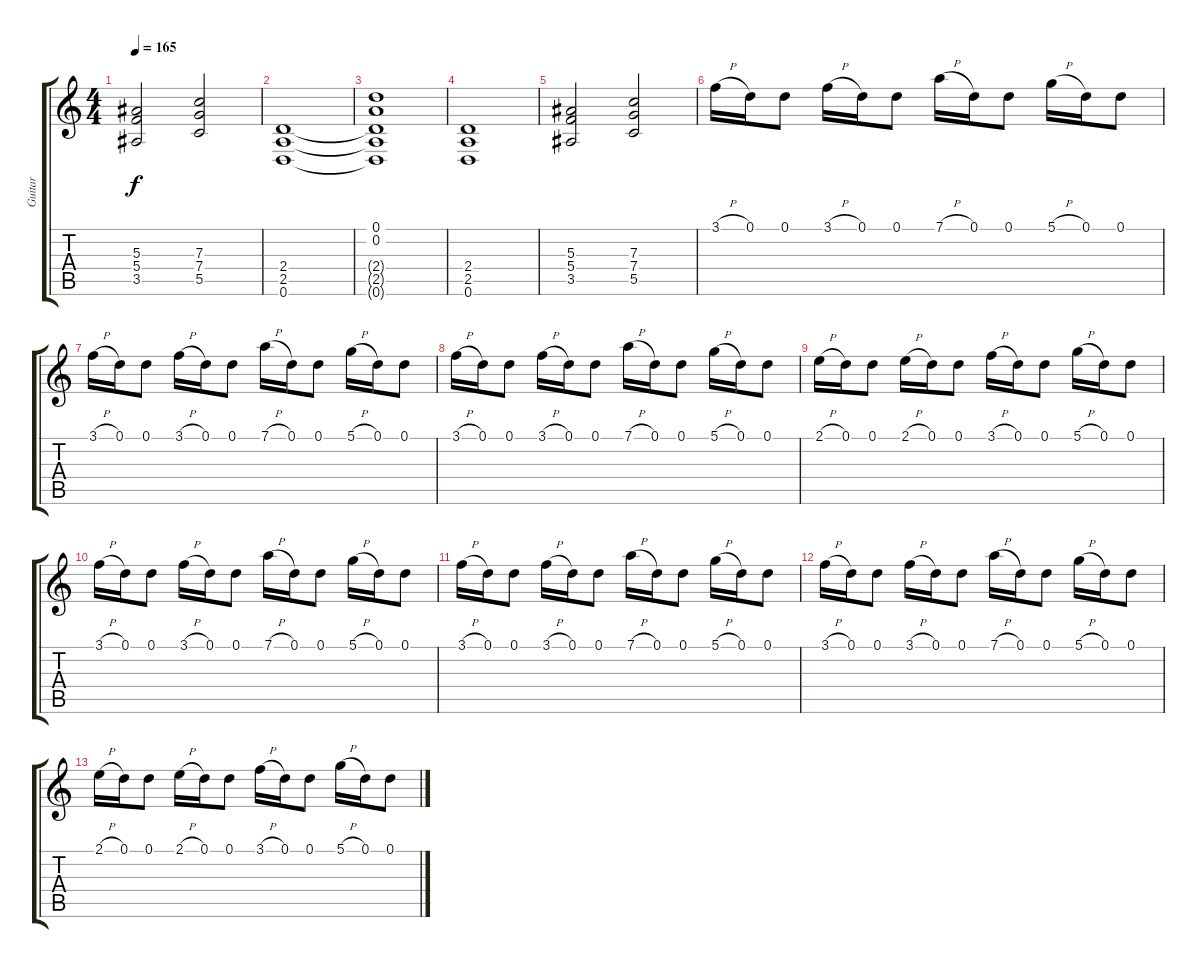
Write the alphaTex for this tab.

\track ("Guitar" "Guitar") {instrument distortionguitar}
\staff {score tabs}
\tuning (D4 A3 F3 C3 G2 D2) {hide}
\ts (4 4)
\tempo 165
\clef g2
\ks c
(5.3 5.4 3.5).2{dy f} (7.3 7.4 5.5).2 |
(2.4 2.5 0.6).1 |
(0.1 0.2 2.4{t} 2.5{t} 0.6{t}).1 |
(2.4 2.5 0.6).1 |
(5.3 5.4 3.5).2 (7.3 7.4 5.5).2 |
3.1{h}.16 0.1.16 0.1.8 3.1{h}.16 0.1.16 0.1.8 7.1{h}.16 0.1.16 0.1.8 5.1{h}.16 0.1.16 0.1.8 |
3.1{h}.16 0.1.16 0.1.8 3.1{h}.16 0.1.16 0.1.8 7.1{h}.16 0.1.16 0.1.8 5.1{h}.16 0.1.16 0.1.8 |
3.1{h}.16 0.1.16 0.1.8 3.1{h}.16 0.1.16 0.1.8 7.1{h}.16 0.1.16 0.1.8 5.1{h}.16 0.1.16 0.1.8 |
2.1{h}.16 0.1.16 0.1.8 2.1{h}.16 0.1.16 0.1.8 3.1{h}.16 0.1.16 0.1.8 5.1{h}.16 0.1.16 0.1.8 |
3.1{h}.16 0.1.16 0.1.8 3.1{h}.16 0.1.16 0.1.8 7.1{h}.16 0.1.16 0.1.8 5.1{h}.16 0.1.16 0.1.8 |
3.1{h}.16 0.1.16 0.1.8 3.1{h}.16 0.1.16 0.1.8 7.1{h}.16 0.1.16 0.1.8 5.1{h}.16 0.1.16 0.1.8 |
3.1{h}.16 0.1.16 0.1.8 3.1{h}.16 0.1.16 0.1.8 7.1{h}.16 0.1.16 0.1.8 5.1{h}.16 0.1.16 0.1.8 |
2.1{h}.16 0.1.16 0.1.8 2.1{h}.16 0.1.16 0.1.8 3.1{h}.16 0.1.16 0.1.8 5.1{h}.16 0.1.16 0.1.8
